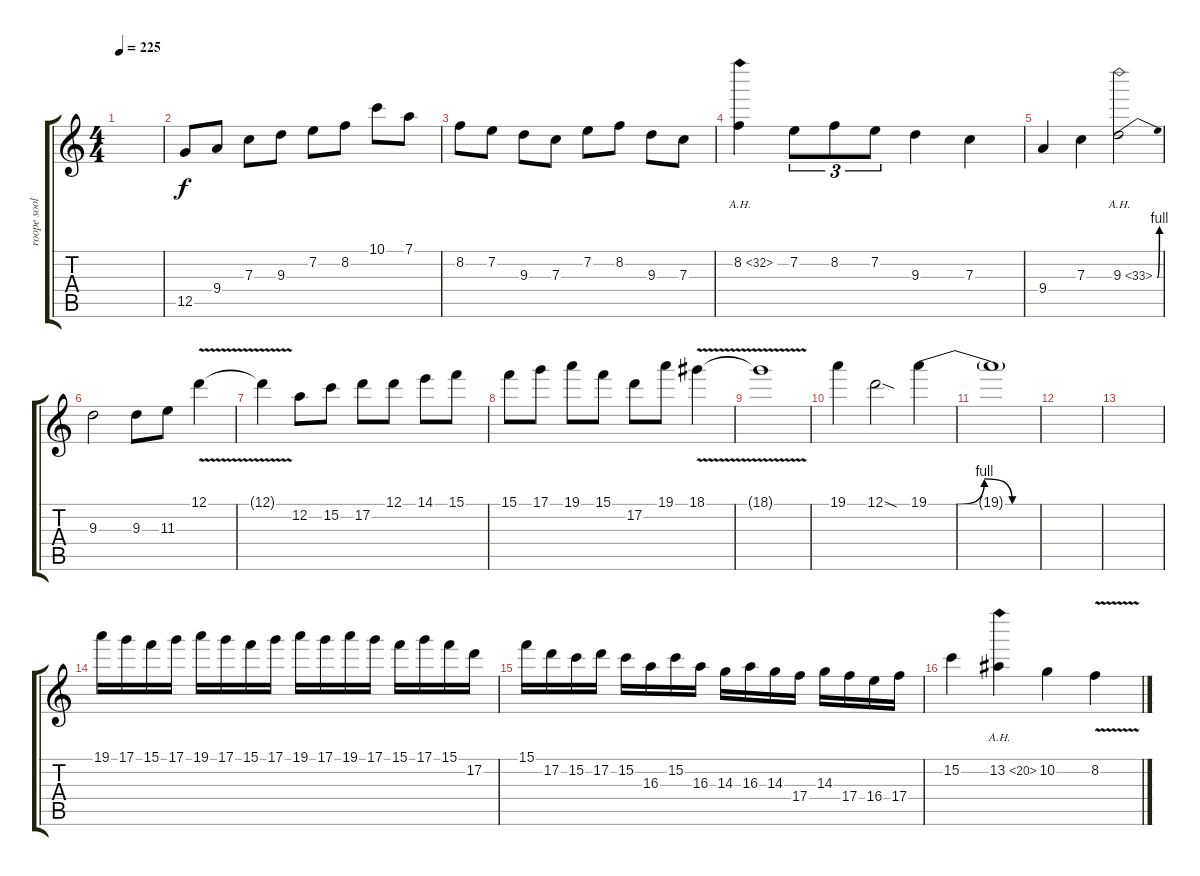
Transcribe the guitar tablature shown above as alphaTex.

\track ("roope soolo" "roope sool") {instrument distortionguitar}
\staff {score tabs}
\tuning (D4 A3 F3 C3 G2 D2) {hide}
\ts (4 4)
\tempo 225
\clef g2
\ks c
|
12.5.8 9.4.8 7.3.8 9.3.8 7.2.8 8.2.8 10.1.8 7.1.8 |
8.2.8 7.2.8 9.3.8 7.3.8 7.2.8 8.2.8 9.3.8 7.3.8 |
8.2{ah 24}.4 7.2.8{tu (3 2)} 8.2.8{tu (3 2)} 7.2.8{tu (3 2)} 9.3.4 7.3.4 |
9.4.4 7.3.4 9.3{be (bend 0 0 60 4) ah 24}.2 |
9.3.2 9.3.8 11.3.8 12.1{v}.4 |
12.1{t}.4 12.2.8 15.2.8 17.2.8 12.1.8 14.1.8 15.1.8 |
15.1.8 17.1.8 19.1.8 15.1.8 17.2.8 19.1.8 18.1{v}.4 |
18.1{t}.1 |
19.1.4 12.1{sod}.2 19.1{be (custom 0 0 15 0 30 4 45 0 60 0)}.4 |
19.1{t}.1 |
|
|
19.1.16 17.1.16 15.1.16 17.1.16 19.1.16 17.1.16 15.1.16 17.1.16 19.1.16 17.1.16 19.1.16 17.1.16 15.1.16 17.1.16 15.1.16 17.2.16 |
15.1.16 17.2.16 15.2.16 17.2.16 15.2.16 16.3.16 15.2.16 16.3.16 14.3.16 16.3.16 14.3.16 17.4.16 14.3.16 17.4.16 16.4.16 17.4.16 |
15.2.4 13.2{ah 7}.4 10.2.4 8.2{v}.4
